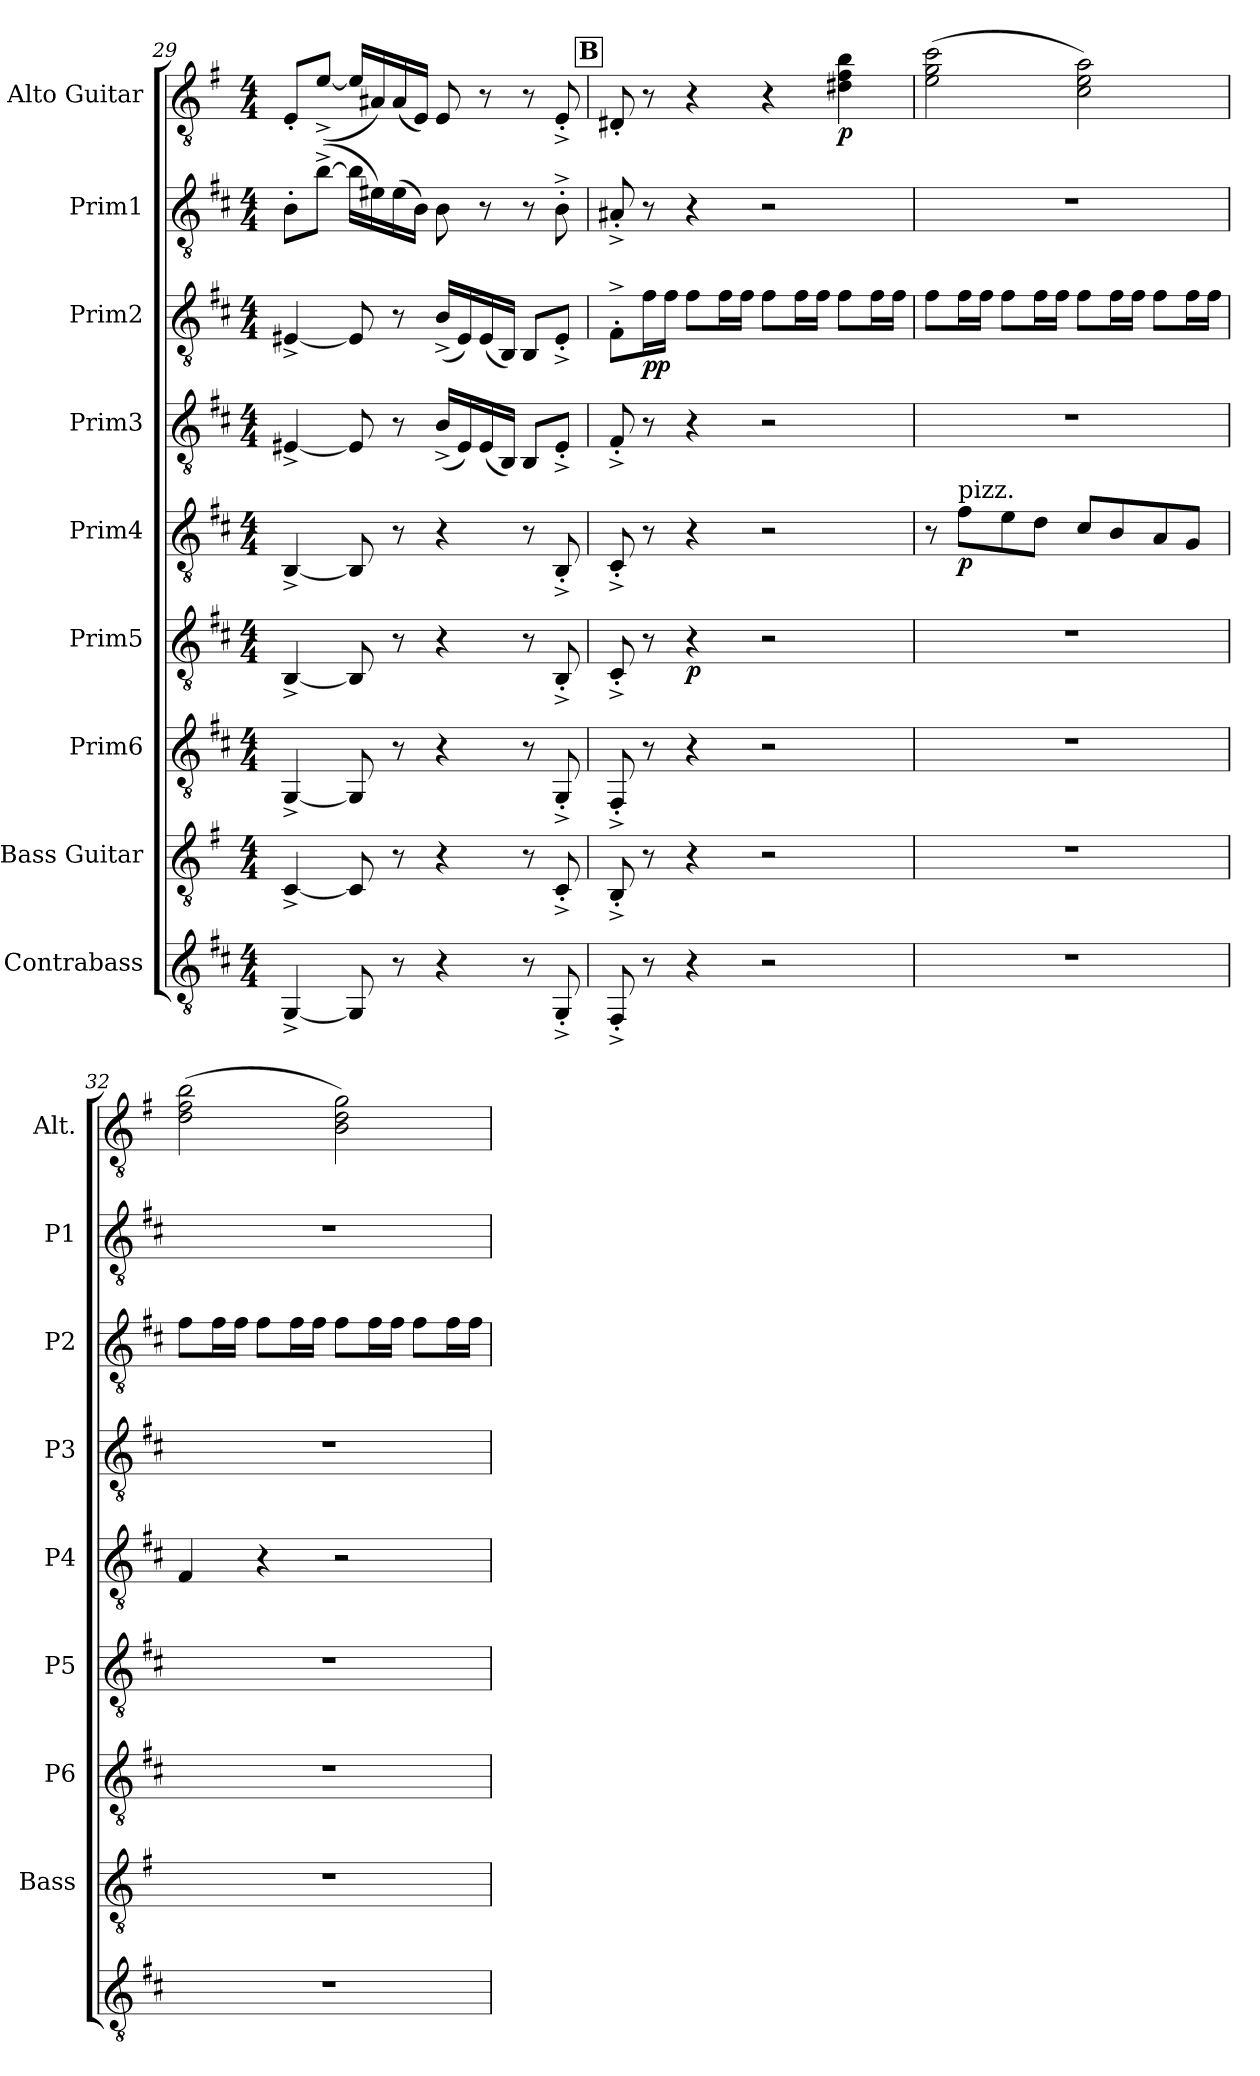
**kern	**kern	**kern	**kern	**dynam	**kern	**dynam	**kern	**kern	**dynam	**kern	**kern	**dynam
*part9	*part8	*part7	*part6	*part6	*part5	*part5	*part4	*part3	*part3	*part2	*part1	*part1
*staff9	*staff8	*staff7	*staff6	*staff6	*staff5	*staff5	*staff4	*staff3	*staff3	*staff2	*staff1	*staff1
*I"Contrabass	*I"Bass Guitar	*I"Prim6	*I"Prim5	*	*I"Prim4	*	*I"Prim3	*I"Prim2	*	*I"Prim1	*I"Alto Guitar	*
*	*I'Bass	*I'P6	*I'P5	*	*I'P4	*	*I'P3	*I'P2	*	*I'P1	*I'Alt.	*
!!LO:PB:g=z
*clefGv2	*clefGv2	*clefGv2	*clefGv2	*	*clefGv2	*	*clefGv2	*clefGv2	*	*clefGv2	*clefGv2	*
*ITrd7c12	*ITrd3c5	*	*	*	*	*	*	*	*	*	*ITrd-4c-7	*
*k[f#c#]	*k[f#c#]	*k[f#c#]	*k[f#c#]	*	*k[f#c#]	*	*k[f#c#]	*k[f#c#]	*	*k[f#c#]	*k[f#c#]	*
*M4/4	*M4/4	*M4/4	*M4/4	*	*M4/4	*	*M4/4	*M4/4	*	*M4/4	*M4/4	*
=29	=29	=29	=29	=29	=29	=29	=29	=29	=29	=29	=29	=29
[4GGG^/	[4GG^/	[4GG^/	[4BB^/	.	[4BB^/	.	[4E#X^/	[4E#X^/	.	8B'\L	8B'/L	.
.	.	.	.	.	.	.	.	.	.	([8b^\J	([8b^/J	.
8GGG/]	8GG/]	8GG/]	8BB/]	.	8BB/]	.	8E#/]	8E#/]	.	16b\LL]	16b/LL]	.
.	.	.	.	.	.	.	.	.	.	16e#X\)	16e#X/)	.
8r	8r	8r	8r	.	8r	.	8r	8r	.	(16e#\	(16e#/	.
.	.	.	.	.	.	.	.	.	.	16B\JJ)	16B/JJ)	.
4r	4r	4r	4r	.	4r	.	(16B^/LL	(16B^/LL	.	8B\	8B/	.
.	.	.	.	.	.	.	16E#/)	16E#/)	.	.	.	.
.	.	.	.	.	.	.	(16E#/	(16E#/	.	8r	8r	.
.	.	.	.	.	.	.	16BB/JJ)	16BB/JJ)	.	.	.	.
8r	8r	8r	8r	.	8r	.	8BB/L	8BB/L	.	8r	8r	.
8GGG'^/	8GG'^/	8GG'^/	8BB'^/	.	8BB'^/	.	8E#'^/J	8E#'^/J	.	8B'^\	8B'^/	.
!!LO:REH:place=s1:a:B:fs=14:t=B
=30	=30	=30	=30	=30	=30	=30	=30	=30	=30	=30	=30	=30
8FFF#^'/	8FF#^'/	8FF#^'/	8C#'^/	.	8C#'^/	.	8F#'^/	8F#'^\L	.	8A#X^'/	8A#X'/	.
!	!	!	!	!	!	!	!	!	!LO:DY:b	!	!	!
8r	8r	8r	8r	.	8r	.	8r	16f#\L	pp	8r	8r	.
.	.	.	.	.	.	.	.	16f#\JJ	.	.	.	.
!	!	!	!	!LO:DY:b	!	!	!	!	!	!	!	!
4r	4r	4r	4r	p	4r	.	4r	8f#\L	.	4r	4r	.
.	.	.	.	.	.	.	.	16f#\L	.	.	.	.
.	.	.	.	.	.	.	.	16f#\JJ	.	.	.	.
2r	2r	2r	2r	.	2r	.	2r	8f#\L	.	2r	4r	.
.	.	.	.	.	.	.	.	16f#\L	.	.	.	.
.	.	.	.	.	.	.	.	16f#\JJ	.	.	.	.
!	!	!	!	!	!	!	!	!	!	!	!	!LO:DY:b
.	.	.	.	.	.	.	.	8f#\L	.	.	4a#X\ 4cc#\ 4ff#\	p
.	.	.	.	.	.	.	.	16f#\L	.	.	.	.
.	.	.	.	.	.	.	.	16f#\JJ	.	.	.	.
=31	=31	=31	=31	=31	=31	=31	=31	=31	=31	=31	=31	=31
1r	1r	1r	1r	.	8r	.	1r	8f#\L	.	1r	(2b\ 2dd\ 2gg\	.
!	!	!	!	!	!LO:TX:a:t=pizz.	!	!	!	!	!	!	!
!	!	!	!	!	!	!LO:DY:b	!	!	!	!	!	!
.	.	.	.	.	8f#\L	p	.	16f#\L	.	.	.	.
.	.	.	.	.	.	.	.	16f#\JJ	.	.	.	.
.	.	.	.	.	8e\	.	.	8f#\L	.	.	.	.
.	.	.	.	.	8d\J	.	.	16f#\L	.	.	.	.
.	.	.	.	.	.	.	.	16f#\JJ	.	.	.	.
.	.	.	.	.	8c#/L	.	.	8f#\L	.	.	2g\ 2b\ 2ee\)	.
.	.	.	.	.	8B/	.	.	16f#\L	.	.	.	.
.	.	.	.	.	.	.	.	16f#\JJ	.	.	.	.
.	.	.	.	.	8A/	.	.	8f#\L	.	.	.	.
.	.	.	.	.	8G/J	.	.	16f#\L	.	.	.	.
.	.	.	.	.	.	.	.	16f#\JJ	.	.	.	.
=32	=32	=32	=32	=32	=32	=32	=32	=32	=32	=32	=32	=32
1r	1r	1r	1r	.	4F#/	.	1r	8f#\L	.	1r	(2a\ 2cc#\ 2ff#\	.
.	.	.	.	.	.	.	.	16f#\L	.	.	.	.
.	.	.	.	.	.	.	.	16f#\JJ	.	.	.	.
.	.	.	.	.	4r	.	.	8f#\L	.	.	.	.
.	.	.	.	.	.	.	.	16f#\L	.	.	.	.
.	.	.	.	.	.	.	.	16f#\JJ	.	.	.	.
.	.	.	.	.	2r	.	.	8f#\L	.	.	2f#\ 2a\ 2dd\)	.
.	.	.	.	.	.	.	.	16f#\L	.	.	.	.
.	.	.	.	.	.	.	.	16f#\JJ	.	.	.	.
.	.	.	.	.	.	.	.	8f#\L	.	.	.	.
.	.	.	.	.	.	.	.	16f#\L	.	.	.	.
.	.	.	.	.	.	.	.	16f#\JJ	.	.	.	.
=	=	=	=	=	=	=	=	=	=	=	=	=
*-	*-	*-	*-	*-	*-	*-	*-	*-	*-	*-	*-	*-
